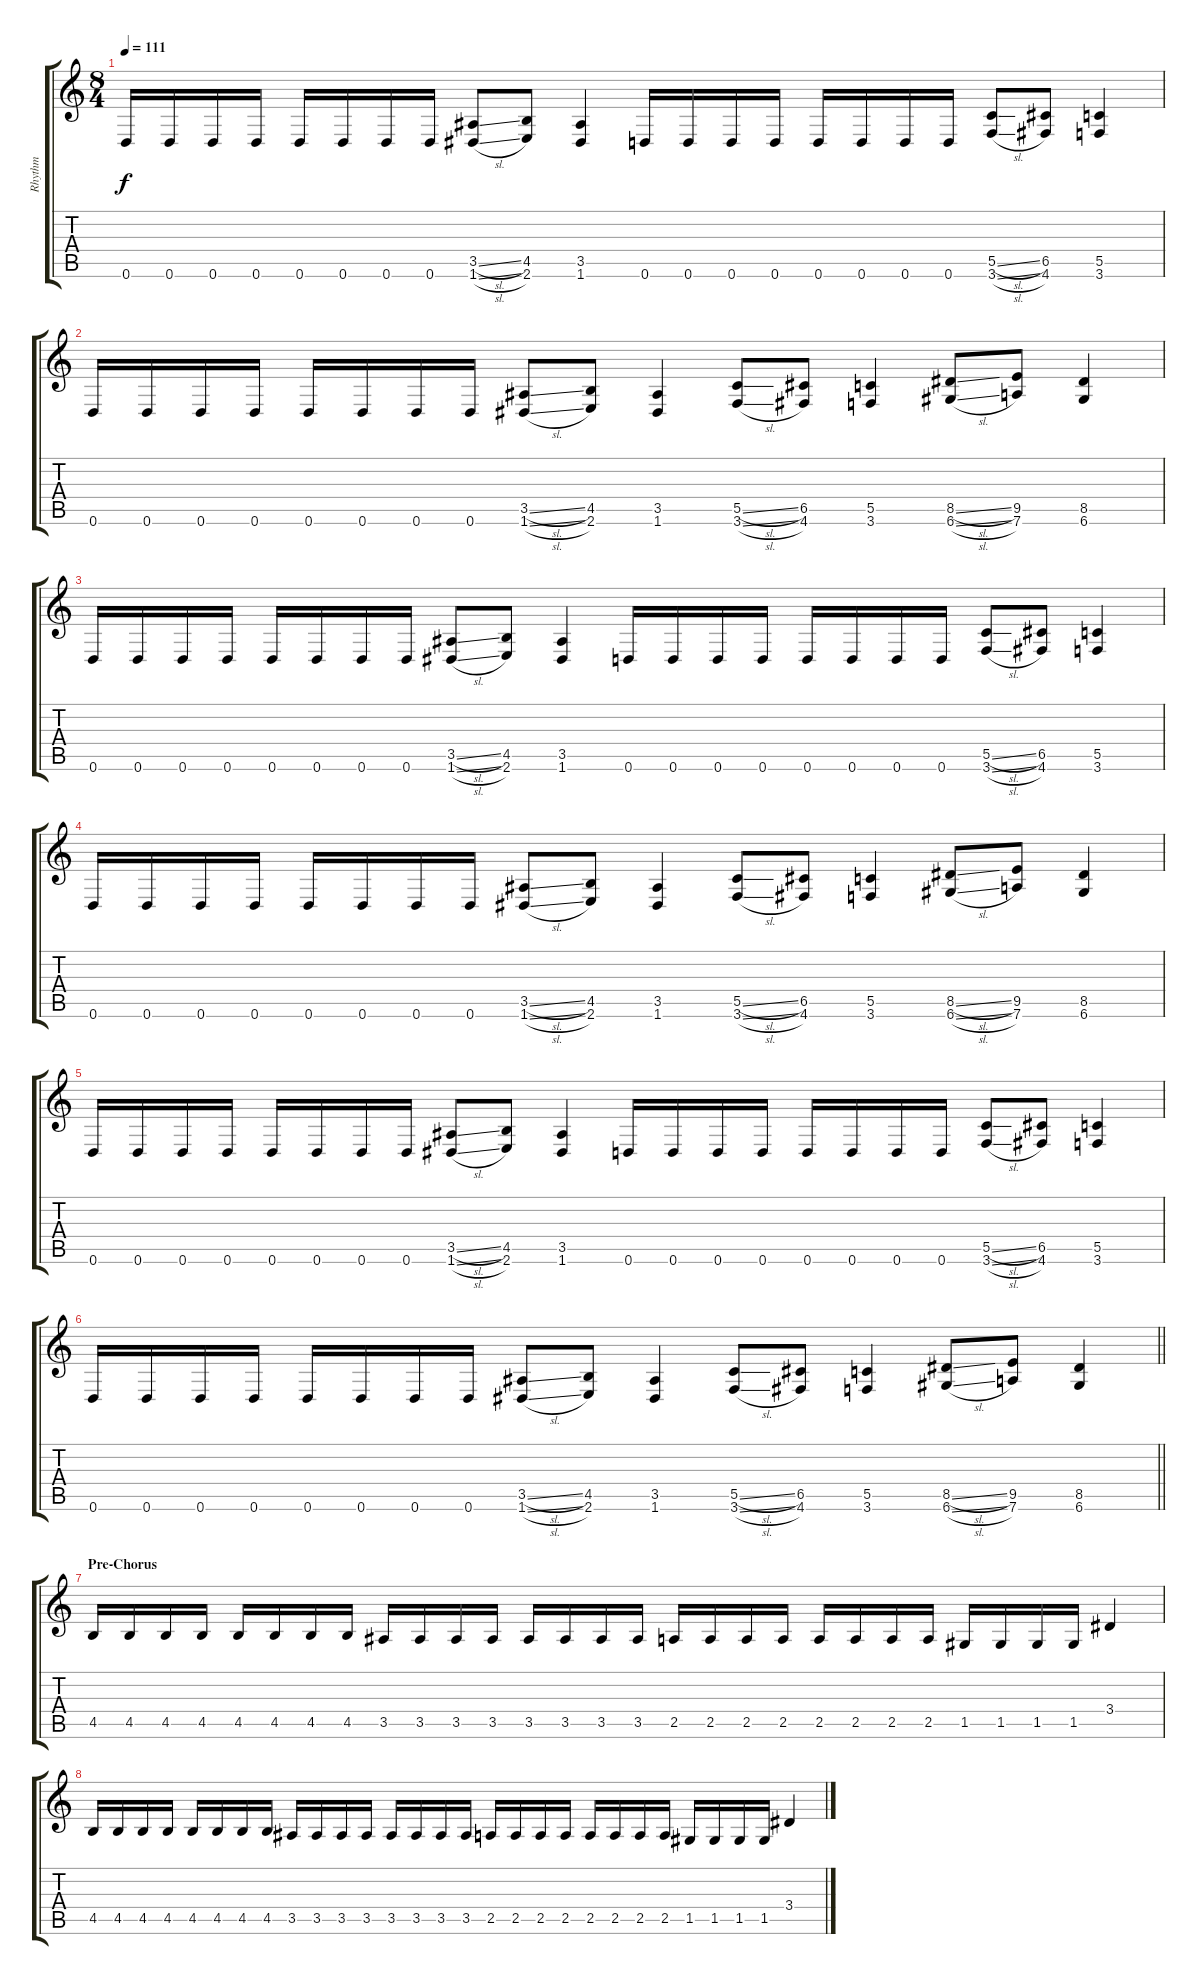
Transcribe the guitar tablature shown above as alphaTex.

\track ("Rhythm" "Rhythm") {instrument overdrivenguitar}
\staff {score tabs}
\tuning (D4 A3 F3 C3 G2 D2) {hide}
\ts (8 4)
\tempo 111
\clef g2
\ks c
0.6.16{dy f} 0.6.16 0.6.16 0.6.16 0.6.16 0.6.16 0.6.16 0.6.16 (3.5{sl} 1.6{sl}).8 (4.5 2.6).8 (3.5 1.6).4 0.6.16 0.6.16 0.6.16 0.6.16 0.6.16 0.6.16 0.6.16 0.6.16 (5.5{sl} 3.6{sl}).8 (6.5 4.6).8 (5.5 3.6).4 |
0.6.16 0.6.16 0.6.16 0.6.16 0.6.16 0.6.16 0.6.16 0.6.16 (3.5{sl} 1.6{sl}).8 (4.5 2.6).8 (3.5 1.6).4 (5.5{sl} 3.6{sl}).8 (6.5 4.6).8 (5.5 3.6).4 (8.5{sl} 6.6{sl}).8 (9.5 7.6).8 (8.5 6.6).4 |
0.6.16 0.6.16 0.6.16 0.6.16 0.6.16 0.6.16 0.6.16 0.6.16 (3.5{sl} 1.6{sl}).8 (4.5 2.6).8 (3.5 1.6).4 0.6.16 0.6.16 0.6.16 0.6.16 0.6.16 0.6.16 0.6.16 0.6.16 (5.5{sl} 3.6{sl}).8 (6.5 4.6).8 (5.5 3.6).4 |
0.6.16 0.6.16 0.6.16 0.6.16 0.6.16 0.6.16 0.6.16 0.6.16 (3.5{sl} 1.6{sl}).8 (4.5 2.6).8 (3.5 1.6).4 (5.5{sl} 3.6{sl}).8 (6.5 4.6).8 (5.5 3.6).4 (8.5{sl} 6.6{sl}).8 (9.5 7.6).8 (8.5 6.6).4 |
0.6.16 0.6.16 0.6.16 0.6.16 0.6.16 0.6.16 0.6.16 0.6.16 (3.5{sl} 1.6{sl}).8 (4.5 2.6).8 (3.5 1.6).4 0.6.16 0.6.16 0.6.16 0.6.16 0.6.16 0.6.16 0.6.16 0.6.16 (5.5{sl} 3.6{sl}).8 (6.5 4.6).8 (5.5 3.6).4 |
\barLineRight lightlight
0.6.16 0.6.16 0.6.16 0.6.16 0.6.16 0.6.16 0.6.16 0.6.16 (3.5{sl} 1.6{sl}).8 (4.5 2.6).8 (3.5 1.6).4 (5.5{sl} 3.6{sl}).8 (6.5 4.6).8 (5.5 3.6).4 (8.5{sl} 6.6{sl}).8 (9.5 7.6).8 (8.5 6.6).4 |
\section ("" "Pre-Chorus")
4.5.16 4.5.16 4.5.16 4.5.16 4.5.16 4.5.16 4.5.16 4.5.16 3.5.16 3.5.16 3.5.16 3.5.16 3.5.16 3.5.16 3.5.16 3.5.16 2.5.16 2.5.16 2.5.16 2.5.16 2.5.16 2.5.16 2.5.16 2.5.16 1.5.16 1.5.16 1.5.16 1.5.16 3.4.4 |
4.5.16 4.5.16 4.5.16 4.5.16 4.5.16 4.5.16 4.5.16 4.5.16 3.5.16 3.5.16 3.5.16 3.5.16 3.5.16 3.5.16 3.5.16 3.5.16 2.5.16 2.5.16 2.5.16 2.5.16 2.5.16 2.5.16 2.5.16 2.5.16 1.5.16 1.5.16 1.5.16 1.5.16 3.4.4
